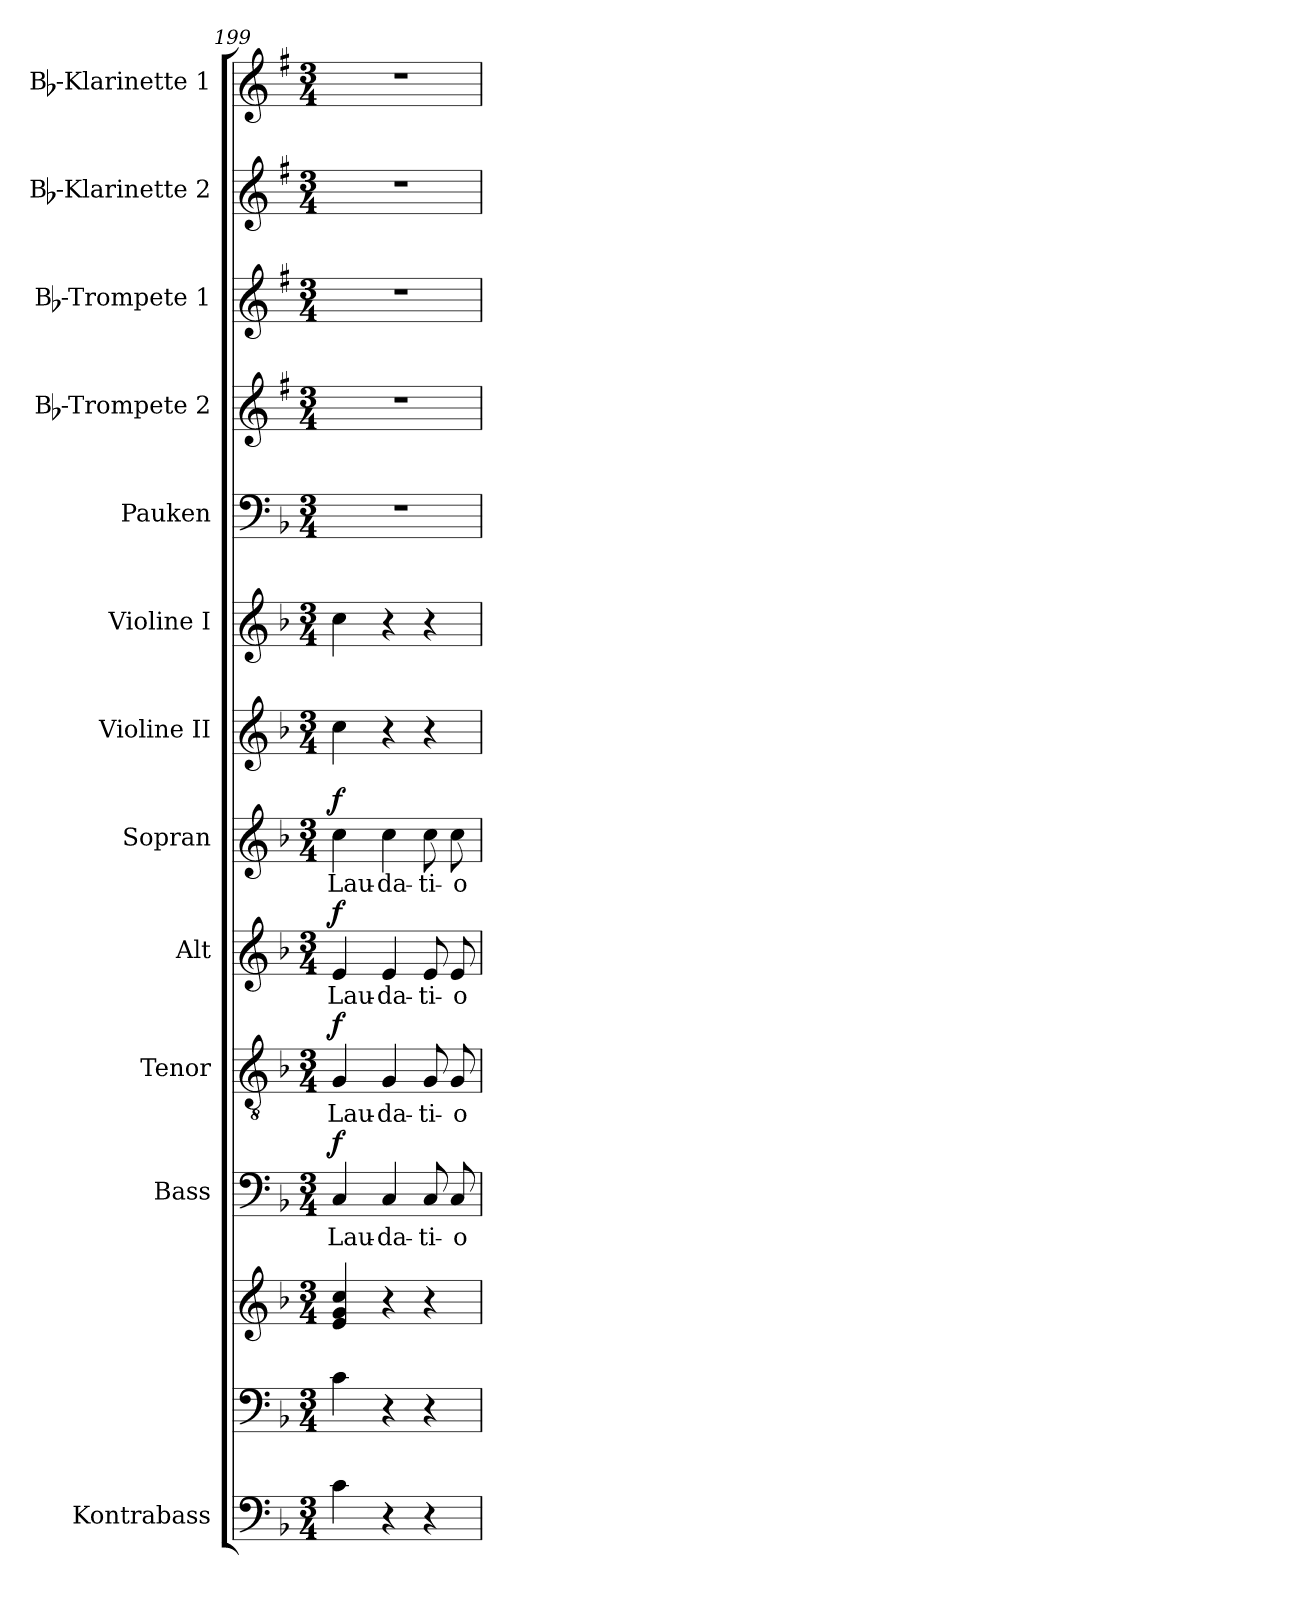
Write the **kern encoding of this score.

**kern	**kern	**kern	**kern	**text	**dynam	**kern	**text	**dynam	**kern	**text	**dynam	**kern	**text	**dynam	**kern	**kern	**kern	**kern	**kern	**kern	**kern
*part13	*part12	*part12	*part11	*part11	*part11	*part10	*part10	*part10	*part9	*part9	*part9	*part8	*part8	*part8	*part7	*part6	*part5	*part4	*part3	*part2	*part1
*staff14	*staff13	*staff12	*staff11	*staff11	*staff11	*staff10	*staff10	*staff10	*staff9	*staff9	*staff9	*staff8	*staff8	*staff8	*staff7	*staff6	*staff5	*staff4	*staff3	*staff2	*staff1
*I"Kontrabass	*	*	*I"Bass	*	*	*I"Tenor	*	*	*I"Alt	*	*	*I"Sopran	*	*	*I"Violine II	*I"Violine I	*I"Pauken	*I"Bb-Trompete 2	*I"Bb-Trompete 1	*I"Bb-Klarinette 2	*I"Bb-Klarinette 1
*I'Kb.	*	*	*I'B.	*	*	*I'T.	*	*	*I'A.	*	*	*I'S.	*	*	*I'Vl. II	*I'Vl. I	*I'Pk.	*I'Bb Trp. 2	*I'Bb Trp. 1	*I'Bb Kl. 2	*I'Bb Kl. 1
!!LO:PB:g=z
*clefF4	*clefF4	*clefG2	*clefF4	*	*	*clefGv2	*	*	*clefG2	*	*	*clefG2	*	*	*clefG2	*clefG2	*clefF4	*clefG2	*clefG2	*clefG2	*clefG2
*ITrd7c12	*	*	*	*	*	*	*	*	*	*	*	*	*	*	*	*	*	*ITrd1c2	*ITrd1c2	*ITrd1c2	*ITrd1c2
*k[b-]	*k[b-]	*k[b-]	*k[b-]	*	*	*k[b-]	*	*	*k[b-]	*	*	*k[b-]	*	*	*k[b-]	*k[b-]	*k[b-]	*k[b-]	*k[b-]	*k[b-]	*k[b-]
*F:	*F:	*F:	*F:	*	*	*F:	*	*	*F:	*	*	*F:	*	*	*F:	*F:	*F:	*F:	*F:	*F:	*F:
*M3/4	*M3/4	*M3/4	*M3/4	*	*	*M3/4	*	*	*M3/4	*	*	*M3/4	*	*	*M3/4	*M3/4	*M3/4	*M3/4	*M3/4	*M3/4	*M3/4
=199	=199	=199	=199	=199	=199	=199	=199	=199	=199	=199	=199	=199	=199	=199	=199	=199	=199	=199	=199	=199	=199
!	!	!	!	!LO:LY:b	!LO:DY:a	!	!LO:LY:b	!LO:DY:a	!	!LO:LY:b	!LO:DY:a	!	!LO:LY:b	!LO:DY:a	!	!	!	!	!	!	!
4C\	4c\	4e/ 4g/ 4cc/	4C/	Lau-	f	4G/	Lau-	f	4e/	Lau-	f	4cc\	Lau-	f	4cc\	4cc\	2.r	2.r	2.r	2.r	2.r
!	!	!	!	!LO:LY:b	!	!	!LO:LY:b	!	!	!LO:LY:b	!	!	!LO:LY:b	!	!	!	!	!	!	!	!
4r	4r	4r	4C/	-da-	.	4G/	-da-	.	4e/	-da-	.	4cc\	-da-	.	4r	4r	.	.	.	.	.
!	!	!	!	!LO:LY:b	!	!	!LO:LY:b	!	!	!LO:LY:b	!	!	!LO:LY:b	!	!	!	!	!	!	!	!
4r	4r	4r	8C/	-ti-	.	8G/	-ti-	.	8e/	-ti-	.	8cc\	-ti-	.	4r	4r	.	.	.	.	.
!	!	!	!	!LO:LY:b	!	!	!LO:LY:b	!	!	!LO:LY:b	!	!	!LO:LY:b	!	!	!	!	!	!	!	!
.	.	.	8C/	-o	.	8G/	-o	.	8e/	-o	.	8cc\	-o	.	.	.	.	.	.	.	.
=	=	=	=	=	=	=	=	=	=	=	=	=	=	=	=	=	=	=	=	=	=
*-	*-	*-	*-	*-	*-	*-	*-	*-	*-	*-	*-	*-	*-	*-	*-	*-	*-	*-	*-	*-	*-
